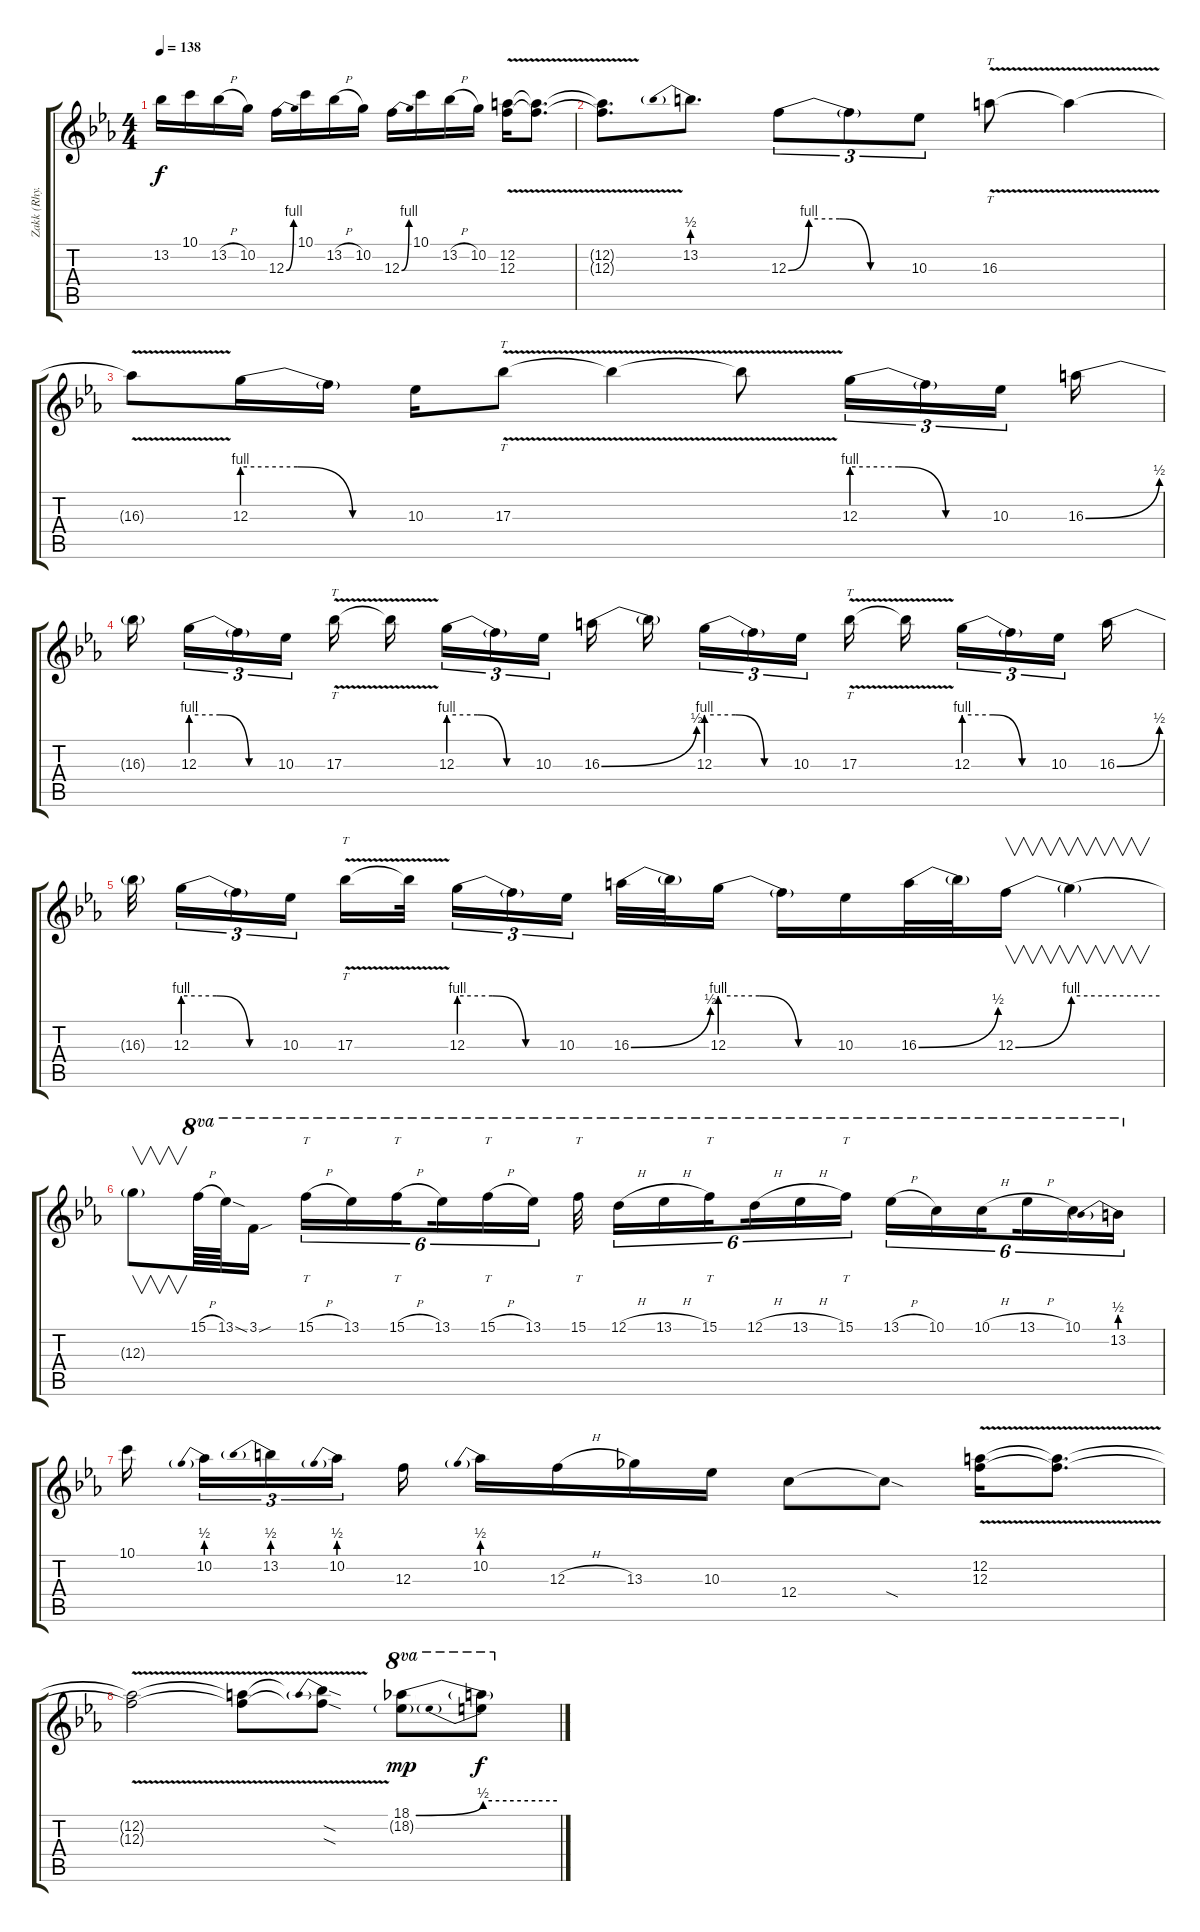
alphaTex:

\track ("Zakk (Rhy.)" "Zakk (Rhy.") {instrument distortionguitar}
\staff {score tabs}
\tuning (D4 A3 F3 C3 G2 C2) {hide}
\ts (4 4)
\tempo 138
\clef g2
\ks eb
13.2{t}.16{dy f} 10.1.16 13.2{h}.16 10.2.16 12.3{be (bend 0 0 60 4)}.16 10.1.16 13.2{h}.16 10.2.16 12.3{be (bend 0 0 60 4)}.16 10.1.16 13.2{h}.16 10.2.16 (12.2{v} 12.3{v}).16 (12.2{v t} 12.3{v t}).8{d} |
(12.2{v t} 12.3{v t}).8{d} 13.2{be (prebend 0 2 60 2)}.8{d} 12.3{be (custom 0 0 10 4 25 4 40 0 60 0)}.8{tu (3 2)} 12.3{t}.8{tu (3 2)} 10.3.8{tu (3 2)} 16.3{v}.8{tt} 16.3{v t}.4 |
16.3{v t}.8 12.3{be (custom 0 4 20 4 40 0 60 0)}.16 12.3{t}.16 10.3.16 17.3{v}.8{tt} 17.3{v t}.4 17.3{v t}.8 12.3{be (custom 0 4 20 4 40 0 60 0)}.16{tu (3 2)} 12.3{t}.16{tu (3 2)} 10.3.16{tu (3 2) beam splitsecondary} 16.3{be (bend 0 0 60 2)}.16 |
16.3{t}.16{beam splitsecondary} 12.3{be (custom 0 4 20 4 40 0 60 0)}.16{tu (3 2)} 12.3{t}.16{tu (3 2)} 10.3.16{tu (3 2) beam splitsecondary} 17.3{v}.16{tt} 17.3{v t}.16{beam splitsecondary} 12.3{be (custom 0 4 20 4 40 0 60 0)}.16{tu (3 2)} 12.3{t}.16{tu (3 2)} 10.3.16{tu (3 2) beam splitsecondary} 16.3{be (bend 0 0 60 2)}.16 16.3{t}.16{beam splitsecondary} 12.3{be (custom 0 4 20 4 40 0 60 0)}.16{tu (3 2)} 12.3{t}.16{tu (3 2)} 10.3.16{tu (3 2) beam splitsecondary} 17.3{v}.16{tt} 17.3{v t}.16{beam splitsecondary} 12.3{be (custom 0 4 20 4 40 0 60 0)}.16{tu (3 2)} 12.3{t}.16{tu (3 2)} 10.3.16{tu (3 2) beam splitsecondary} 16.3{be (bend 0 0 60 2)}.16 |
16.3{t}.32{beam splitsecondary} 12.3{be (custom 0 4 20 4 40 0 60 0)}.16{tu (3 2)} 12.3{t}.16{tu (3 2)} 10.3.16{tu (3 2) beam splitsecondary} 17.3{v}.16{tt} 17.3{v t}.32 12.3{be (custom 0 4 20 4 40 0 60 0)}.16{tu (3 2)} 12.3{t}.16{tu (3 2)} 10.3.16{tu (3 2) beam splitsecondary} 16.3{be (bend 0 0 60 2)}.32 16.3{t}.32 12.3{be (custom 0 4 20 4 40 0 60 0)}.16 12.3{t}.16 10.3.16 16.3{be (bend 0 0 60 2)}.32 16.3{t}.32 12.3{be (bend 0 0 60 4)}.16{v} 12.3{be (hold 0 4 60 4) t}.4{v} |
12.3{t}.8{v} 15.1{h}.64{ot 8va} 13.1{sod}.64{ot 8va} 3.1{sou}.16{ot 8va beam splitsecondary} 15.1{h}.16{tt tu (6 4) ot 8va} 13.1.16{tu (6 4) ot 8va} 15.1{h}.16{tt tu (6 4) ot 8va beam splitsecondary} 13.1.16{tu (6 4) ot 8va} 15.1{h}.16{tt tu (6 4) ot 8va} 13.1.16{tu (6 4) ot 8va beam splitsecondary} 15.1.32{tt ot 8va} 12.1{h}.16{tu (6 4) ot 8va} 13.1{h}.16{tu (6 4) ot 8va} 15.1.16{tt tu (6 4) ot 8va beam splitsecondary} 12.1{h}.16{tu (6 4) ot 8va} 13.1{h}.16{tu (6 4) ot 8va} 15.1.16{tt tu (6 4) ot 8va} 13.1{h}.16{tu (6 4) ot 8va} 10.1.16{tu (6 4) ot 8va} 10.1{h}.16{tu (6 4) ot 8va beam splitsecondary} 13.1{h}.16{tu (6 4) ot 8va} 10.1.16{tu (6 4) ot 8va} 13.2{be (prebend 0 2 60 2)}.16{tu (6 4) ot 8va} |
10.1.16{beam splitsecondary} 10.2{be (prebend 0 2 60 2)}.16{tu (3 2)} 13.2{be (prebend 0 2 60 2)}.16{tu (3 2)} 10.2{be (prebend 0 2 60 2)}.16{tu (3 2) beam splitsecondary} 12.3.16 10.2{be (prebend 0 2 60 2)}.16 12.3{h}.16 13.3.16 10.3.16 12.4.8 12.4{sod t}.8 (12.2{v} 12.3{v}).16 (12.2{v t} 12.3{v t}).8{d} |
(12.2{v t} 12.3{v t}).2 (12.2{v t} 12.3{v t}).8 (12.2{be (prebend 0 2 60 2) sod t} 12.3{sod t}).8 (18.1{be (bend 0 0 60 2)} 18.2{g}).8{ot 8va dy mp} (18.1{be (hold 0 2 60 2) t} 18.2{be (prebend 0 2 60 2) t}).8{ot 8va dy f}
